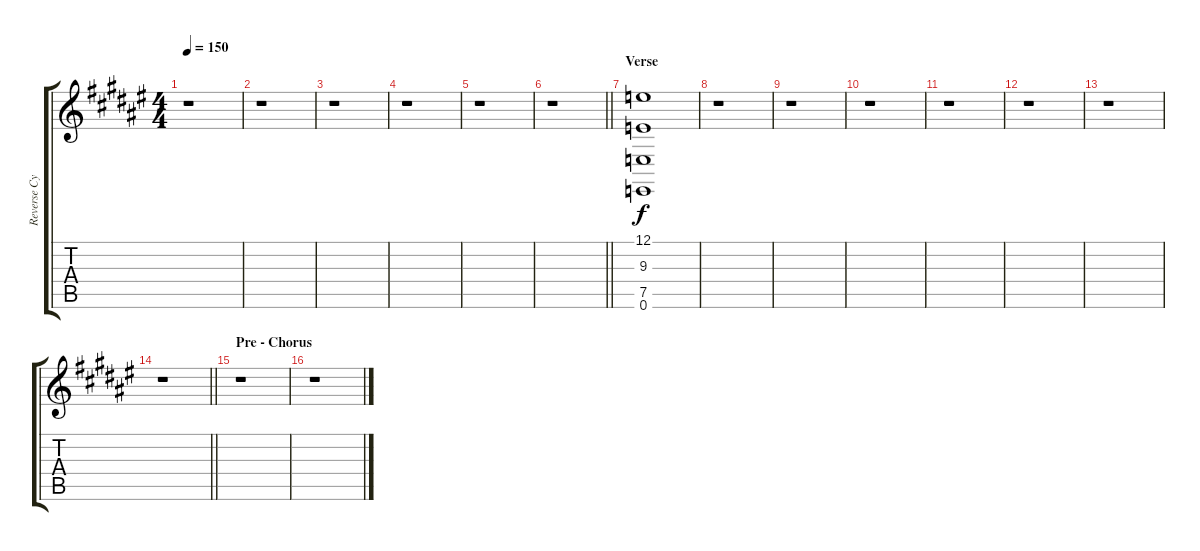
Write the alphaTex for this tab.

\track ("Reverse Cymbal/Orchestra Hit" "Reverse Cy") {instrument reversecymbal}
\staff {score tabs}
\tuning (E4 B3 G3 D3 A2 E2) {hide}
\ts (4 4)
\tempo 150
\clef g2
\ks d#minor
r.1{dy f} |
r.1 |
r.1 |
r.1 |
r.1 |
\barLineRight lightlight
r.1 |
\section ("" "Verse")
(12.1 9.3 7.5 0.6).1{instrument orchestrahit} |
r.1 |
r.1 |
r.1 |
r.1 |
r.1 |
r.1 |
\barLineRight lightlight
r.1 |
\section ("" "Pre - Chorus")
r.1 |
r.1
